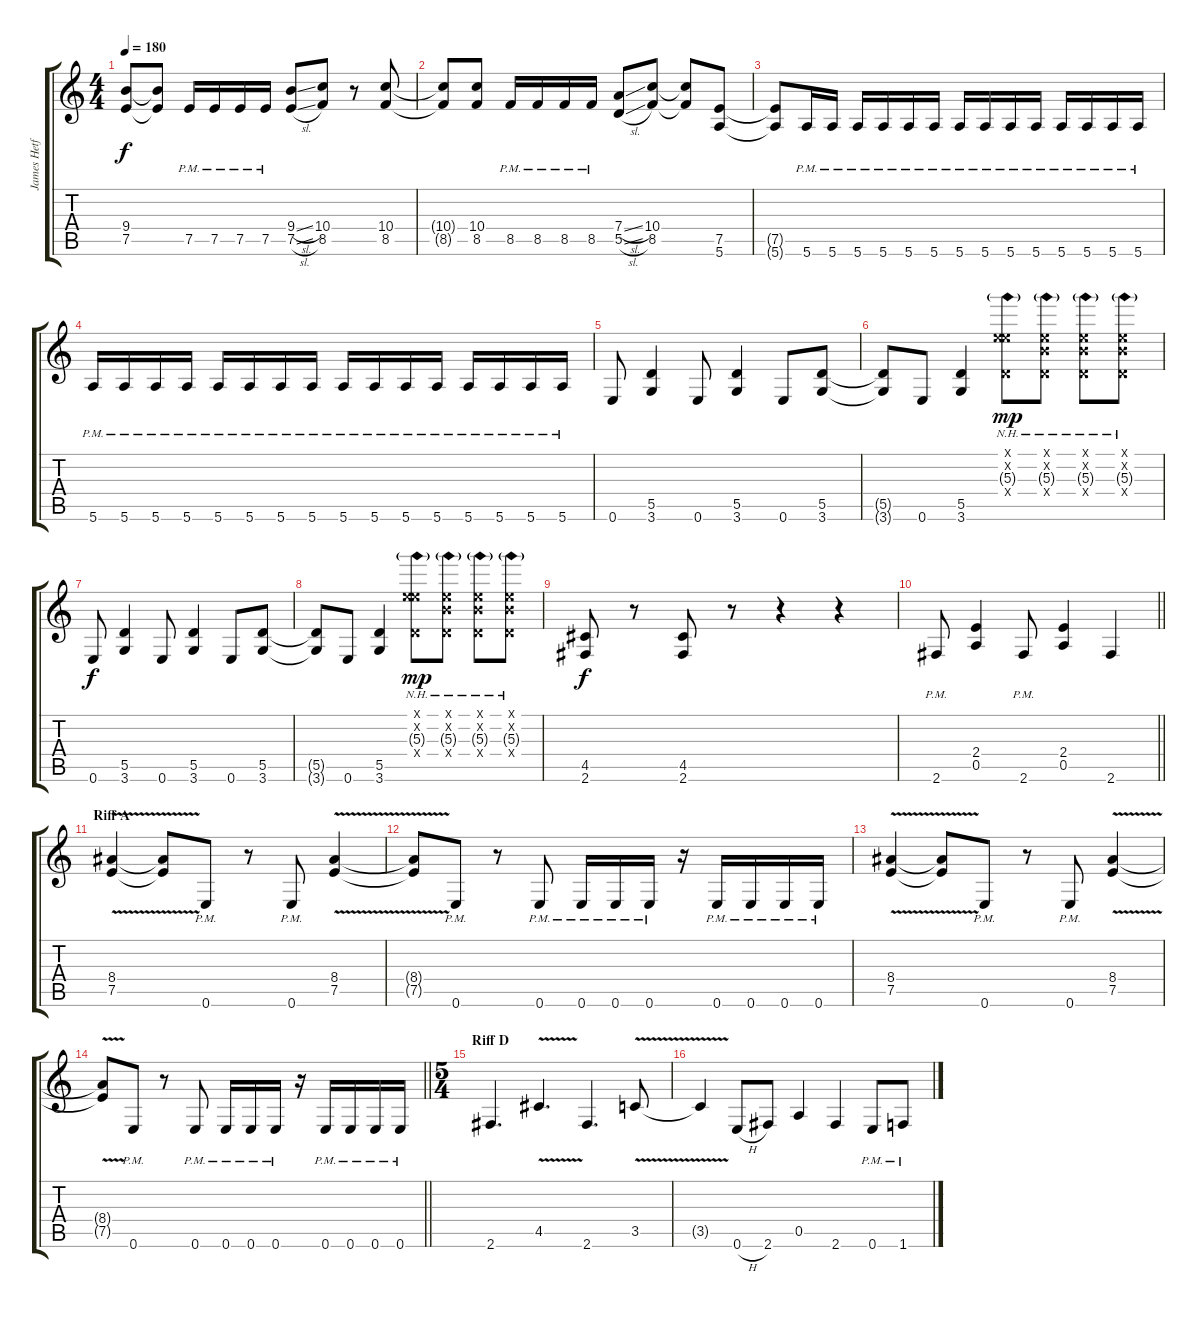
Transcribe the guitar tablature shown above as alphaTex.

\track ("James Hetfield (Rythm)" "James Hetf") {instrument distortionguitar}
\staff {score tabs}
\tuning (E4 B3 G3 D3 A2 E2) {hide}
\ts (4 4)
\tempo 180
\clef g2
\ks c
(9.4 7.5).8{dy f} (9.4{t} 7.5{t}).8 7.5{pm}.16 7.5{pm}.16 7.5{pm}.16 7.5{pm}.16 (9.4{sl} 7.5{sl}).8 (10.4 8.5).8 r.8 (10.4 8.5).8 |
(10.4{t} 8.5{t}).8 (10.4 8.5).8 8.5{pm}.16 8.5{pm}.16 8.5{pm}.16 8.5{pm}.16 (7.4{sl} 5.5{sl}).8 (10.4 8.5).8 (10.4{t} 8.5{t}).8 (7.5 5.6).8 |
(7.5{t} 5.6{t}).8 5.6{pm}.16 5.6{pm}.16 5.6{pm}.16 5.6{pm}.16 5.6{pm}.16 5.6{pm}.16 5.6{pm}.16 5.6{pm}.16 5.6{pm}.16 5.6{pm}.16 5.6{pm}.16 5.6{pm}.16 5.6{pm}.16 5.6{pm}.16 |
5.6{pm}.16 5.6{pm}.16 5.6{pm}.16 5.6{pm}.16 5.6{pm}.16 5.6{pm}.16 5.6{pm}.16 5.6{pm}.16 5.6{pm}.16 5.6{pm}.16 5.6{pm}.16 5.6{pm}.16 5.6{pm}.16 5.6{pm}.16 5.6{pm}.16 5.6{pm}.16 |
0.6.8 (5.5 3.6).4 0.6.8 (5.5 3.6).4 0.6.8 (5.5 3.6).8 |
(5.5{t} 3.6{t}).8 0.6.8 (5.5 3.6).4 (0.1{x} 5.2{x} 5.3{nh g} 0.4{x}).8{dy mp} (0.1{x} 0.2{x} 5.3{nh g} 0.4{x}).8 (0.1{x} 0.2{x} 5.3{nh g} 0.4{x}).8 (0.1{x} 0.2{x} 5.3{nh g} 0.4{x}).8 |
0.6.8{dy f} (5.5 3.6).4 0.6.8 (5.5 3.6).4 0.6.8 (5.5 3.6).8 |
(5.5{t} 3.6{t}).8 0.6.8 (5.5 3.6).4 (0.1{x} 5.2{x} 5.3{nh g} 0.4{x}).8{dy mp} (0.1{x} 0.2{x} 5.3{nh g} 0.4{x}).8 (0.1{x} 0.2{x} 5.3{nh g} 0.4{x}).8 (0.1{x} 0.2{x} 5.3{nh g} 0.4{x}).8 |
(4.5 2.6).8{dy f} r.8 (4.5 2.6).8 r.8 r.4 r.4 |
\barLineRight lightlight
2.6{pm}.8 (2.4 0.5).4 2.6{pm}.8 (2.4 0.5).4 2.6.4 |
\section ("" "Riff A")
(8.4{v} 7.5).4 (8.4{t} 7.5{t}).8 0.6{pm}.8 r.8 0.6{pm}.8 (8.4{v} 7.5).4 |
(8.4{t} 7.5{t}).8 0.6{pm}.8 r.8 0.6{pm}.8 0.6{pm}.16 0.6{pm}.16 0.6{pm}.16 r.16 0.6{pm}.16 0.6{pm}.16 0.6{pm}.16 0.6{pm}.16 |
(8.4{v} 7.5).4 (8.4{t} 7.5{t}).8 0.6{pm}.8 r.8 0.6{pm}.8 (8.4{v} 7.5).4 |
\barLineRight lightlight
(8.4{t} 7.5{t}).8 0.6{pm}.8 r.8 0.6{pm}.8 0.6{pm}.16 0.6{pm}.16 0.6{pm}.16 r.16 0.6{pm}.16 0.6{pm}.16 0.6{pm}.16 0.6{pm}.16 |
\ts (5 4)
\section ("" "Riff D")
2.6.4{d} 4.5{v}.4{d} 2.6.4{d} 3.5{v}.8 |
3.5{t}.4 0.6{h}.8 2.6.8 0.5.4 2.6.4 0.6{pm}.8 1.6{pm}.8
